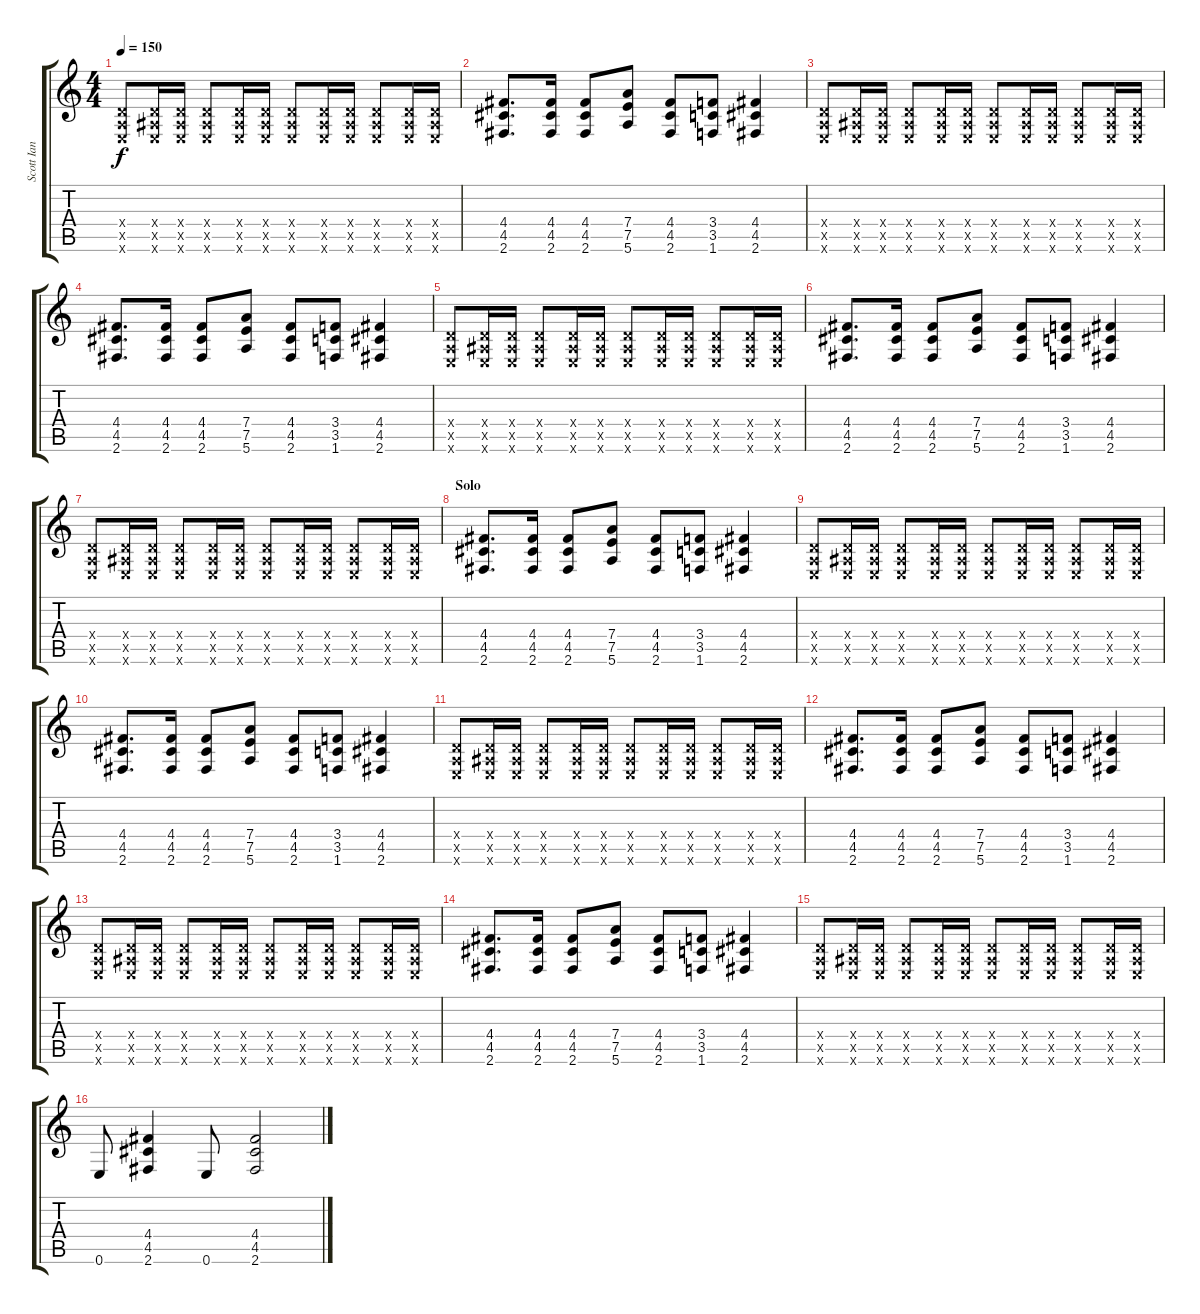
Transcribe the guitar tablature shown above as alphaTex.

\track ("Scott Ian" "Scott Ian") {instrument distortionguitar}
\staff {score tabs}
\tuning (E4 B3 G3 D3 A2 E2) {hide}
\ts (4 4)
\tempo 150
\clef g2
\ks c
(0.4{x} 0.5{x} 0.6{x}).8{dy f} (0.4{x} 1.5{x} 0.6{x}).16 (0.4{x} 1.5{x} 0.6{x}).16 (0.4{x} 1.5{x} 0.6{x}).8 (0.4{x} 1.5{x} 0.6{x}).16 (0.4{x} 1.5{x} 0.6{x}).16 (0.4{x} 1.5{x} 0.6{x}).8 (0.4{x} 1.5{x} 0.6{x}).16 (0.4{x} 1.5{x} 0.6{x}).16 (0.4{x} 1.5{x} 0.6{x}).8 (0.4{x} 1.5{x} 0.6{x}).16 (0.4{x} 1.5{x} 0.6{x}).16 |
(4.4 4.5 2.6).8{d} (4.4 4.5 2.6).16 (4.4 4.5 2.6).8 (7.4 7.5 5.6).8 (4.4 4.5 2.6).8 (3.4 3.5 1.6).8 (4.4 4.5 2.6).4 |
(0.4{x} 0.5{x} 0.6{x}).8 (0.4{x} 1.5{x} 0.6{x}).16 (0.4{x} 1.5{x} 0.6{x}).16 (0.4{x} 1.5{x} 0.6{x}).8 (0.4{x} 1.5{x} 0.6{x}).16 (0.4{x} 1.5{x} 0.6{x}).16 (0.4{x} 1.5{x} 0.6{x}).8 (0.4{x} 1.5{x} 0.6{x}).16 (0.4{x} 1.5{x} 0.6{x}).16 (0.4{x} 1.5{x} 0.6{x}).8 (0.4{x} 1.5{x} 0.6{x}).16 (0.4{x} 1.5{x} 0.6{x}).16 |
(4.4 4.5 2.6).8{d} (4.4 4.5 2.6).16 (4.4 4.5 2.6).8 (7.4 7.5 5.6).8 (4.4 4.5 2.6).8 (3.4 3.5 1.6).8 (4.4 4.5 2.6).4 |
(0.4{x} 0.5{x} 0.6{x}).8 (0.4{x} 1.5{x} 0.6{x}).16 (0.4{x} 1.5{x} 0.6{x}).16 (0.4{x} 1.5{x} 0.6{x}).8 (0.4{x} 1.5{x} 0.6{x}).16 (0.4{x} 1.5{x} 0.6{x}).16 (0.4{x} 1.5{x} 0.6{x}).8 (0.4{x} 1.5{x} 0.6{x}).16 (0.4{x} 1.5{x} 0.6{x}).16 (0.4{x} 1.5{x} 0.6{x}).8 (0.4{x} 1.5{x} 0.6{x}).16 (0.4{x} 1.5{x} 0.6{x}).16 |
(4.4 4.5 2.6).8{d} (4.4 4.5 2.6).16 (4.4 4.5 2.6).8 (7.4 7.5 5.6).8 (4.4 4.5 2.6).8 (3.4 3.5 1.6).8 (4.4 4.5 2.6).4 |
(0.4{x} 0.5{x} 0.6{x}).8 (0.4{x} 1.5{x} 0.6{x}).16 (0.4{x} 1.5{x} 0.6{x}).16 (0.4{x} 1.5{x} 0.6{x}).8 (0.4{x} 1.5{x} 0.6{x}).16 (0.4{x} 1.5{x} 0.6{x}).16 (0.4{x} 1.5{x} 0.6{x}).8 (0.4{x} 1.5{x} 0.6{x}).16 (0.4{x} 1.5{x} 0.6{x}).16 (0.4{x} 1.5{x} 0.6{x}).8 (0.4{x} 1.5{x} 0.6{x}).16 (0.4{x} 1.5{x} 0.6{x}).16 |
\section ("" "Solo")
(4.4 4.5 2.6).8{d} (4.4 4.5 2.6).16 (4.4 4.5 2.6).8 (7.4 7.5 5.6).8 (4.4 4.5 2.6).8 (3.4 3.5 1.6).8 (4.4 4.5 2.6).4 |
(0.4{x} 0.5{x} 0.6{x}).8 (0.4{x} 1.5{x} 0.6{x}).16 (0.4{x} 1.5{x} 0.6{x}).16 (0.4{x} 1.5{x} 0.6{x}).8 (0.4{x} 1.5{x} 0.6{x}).16 (0.4{x} 1.5{x} 0.6{x}).16 (0.4{x} 1.5{x} 0.6{x}).8 (0.4{x} 1.5{x} 0.6{x}).16 (0.4{x} 1.5{x} 0.6{x}).16 (0.4{x} 1.5{x} 0.6{x}).8 (0.4{x} 1.5{x} 0.6{x}).16 (0.4{x} 1.5{x} 0.6{x}).16 |
(4.4 4.5 2.6).8{d} (4.4 4.5 2.6).16 (4.4 4.5 2.6).8 (7.4 7.5 5.6).8 (4.4 4.5 2.6).8 (3.4 3.5 1.6).8 (4.4 4.5 2.6).4 |
(0.4{x} 0.5{x} 0.6{x}).8 (0.4{x} 1.5{x} 0.6{x}).16 (0.4{x} 1.5{x} 0.6{x}).16 (0.4{x} 1.5{x} 0.6{x}).8 (0.4{x} 1.5{x} 0.6{x}).16 (0.4{x} 1.5{x} 0.6{x}).16 (0.4{x} 1.5{x} 0.6{x}).8 (0.4{x} 1.5{x} 0.6{x}).16 (0.4{x} 1.5{x} 0.6{x}).16 (0.4{x} 1.5{x} 0.6{x}).8 (0.4{x} 1.5{x} 0.6{x}).16 (0.4{x} 1.5{x} 0.6{x}).16 |
(4.4 4.5 2.6).8{d} (4.4 4.5 2.6).16 (4.4 4.5 2.6).8 (7.4 7.5 5.6).8 (4.4 4.5 2.6).8 (3.4 3.5 1.6).8 (4.4 4.5 2.6).4 |
(0.4{x} 0.5{x} 0.6{x}).8 (0.4{x} 1.5{x} 0.6{x}).16 (0.4{x} 1.5{x} 0.6{x}).16 (0.4{x} 1.5{x} 0.6{x}).8 (0.4{x} 1.5{x} 0.6{x}).16 (0.4{x} 1.5{x} 0.6{x}).16 (0.4{x} 1.5{x} 0.6{x}).8 (0.4{x} 1.5{x} 0.6{x}).16 (0.4{x} 1.5{x} 0.6{x}).16 (0.4{x} 1.5{x} 0.6{x}).8 (0.4{x} 1.5{x} 0.6{x}).16 (0.4{x} 1.5{x} 0.6{x}).16 |
(4.4 4.5 2.6).8{d} (4.4 4.5 2.6).16 (4.4 4.5 2.6).8 (7.4 7.5 5.6).8 (4.4 4.5 2.6).8 (3.4 3.5 1.6).8 (4.4 4.5 2.6).4 |
(0.4{x} 0.5{x} 0.6{x}).8 (0.4{x} 1.5{x} 0.6{x}).16 (0.4{x} 1.5{x} 0.6{x}).16 (0.4{x} 1.5{x} 0.6{x}).8 (0.4{x} 1.5{x} 0.6{x}).16 (0.4{x} 1.5{x} 0.6{x}).16 (0.4{x} 1.5{x} 0.6{x}).8 (0.4{x} 1.5{x} 0.6{x}).16 (0.4{x} 1.5{x} 0.6{x}).16 (0.4{x} 1.5{x} 0.6{x}).8 (0.4{x} 1.5{x} 0.6{x}).16 (0.4{x} 1.5{x} 0.6{x}).16 |
0.6.8{balance 8} (4.4 4.5 2.6).4 0.6.8 (4.4 4.5 2.6).2
